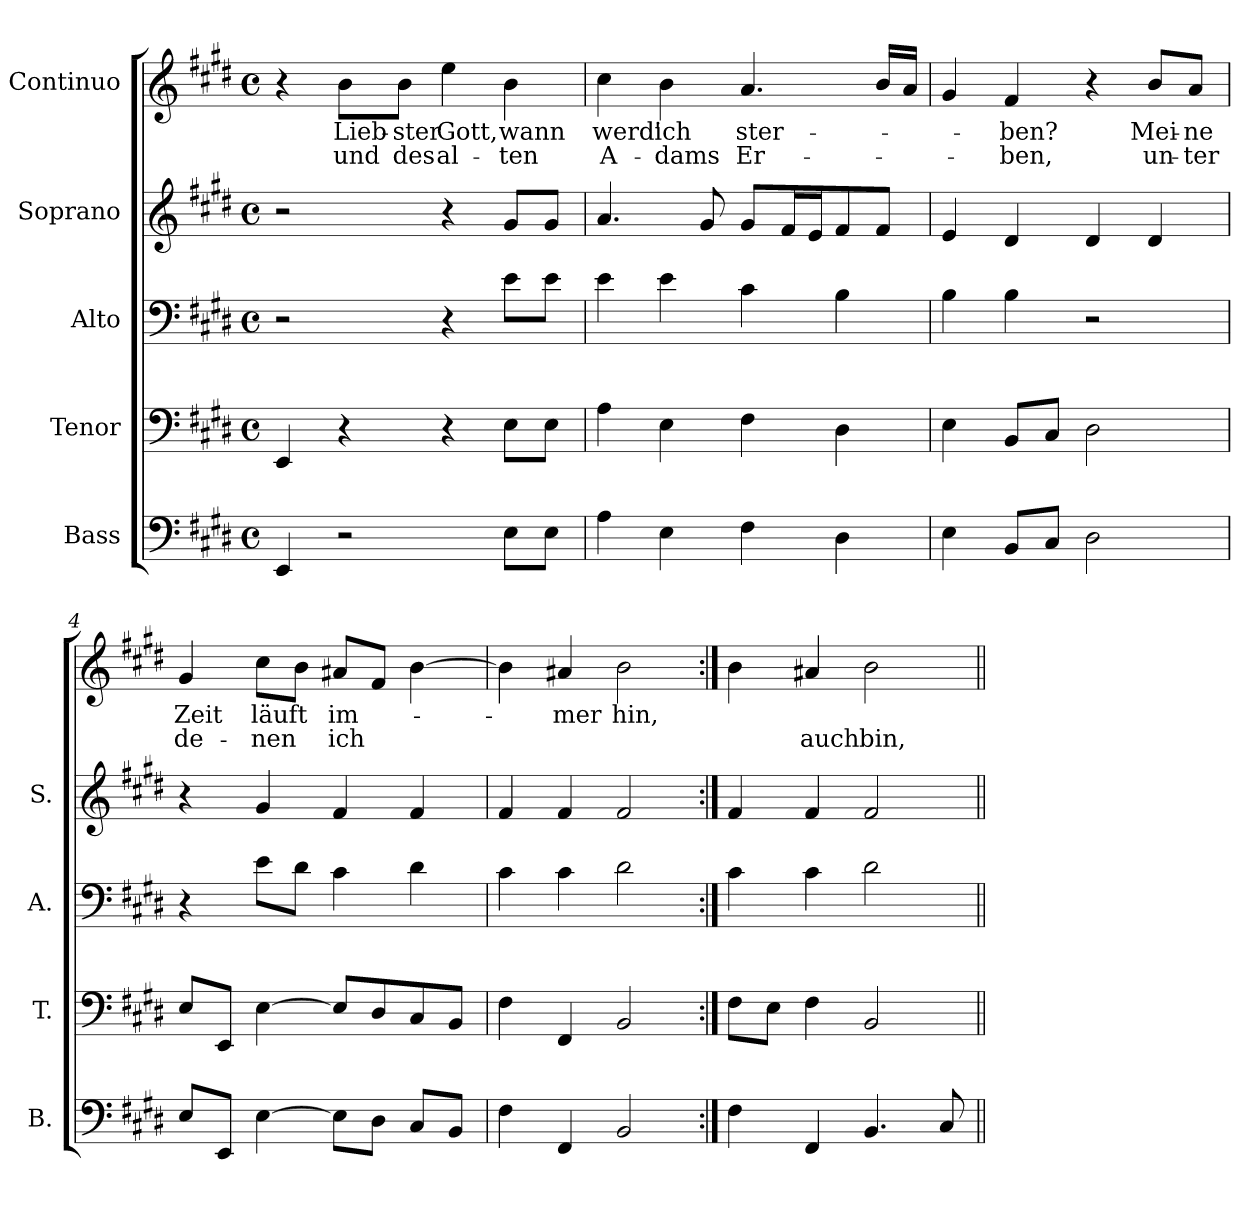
**kern	**kern	**kern	**kern	**kern	**text	**text
*part5	*part4	*part3	*part2	*part1	*part1	*part1
*staff5	*staff4	*staff3	*staff2	*staff1	*staff1	*staff1
*I"Bass	*I"Tenor	*I"Alto	*I"Soprano	*I"Continuo	*	*
*I'B.	*I'T.	*I'A.	*I'S.	*	*	*
*clefF4	*clefF4	*clefF4	*clefG2	*clefG2	*	*
*k[f#c#g#d#]	*k[f#c#g#d#]	*k[f#c#g#d#]	*k[f#c#g#d#]	*k[f#c#g#d#]	*	*
*E:	*E:	*E:	*E:	*E:	*	*
*M4/4	*M4/4	*M4/4	*M4/4	*M4/4	*	*
*met(c)	*met(c)	*met(c)	*met(c)	*met(c)	*	*
=1	=1	=1	=1	=1	=1	=1
4EE/	4EE/	2r	2r	4r	.	.
2r	4r	.	.	8b\L	Lieb-	und
.	.	.	.	8b\J	-ster	des
.	4r	4r	4r	4ee\	Gott,	al-
8E\L	8E\L	8e\L	8g#/L	4b\	wann	-ten
8E\J	8E\J	8e\J	8g#/J	.	.	.
=2	=2	=2	=2	=2	=2	=2
4A\	4A\	4e\	4.a/	4cc#\	werd'	A-
4E\	4E\	4e\	.	4b\	ich	-dams
.	.	.	8g#/	.	.	.
4F#\	4F#\	4c#\	8g#/L	4.a/	ster-	Er-
.	.	.	16f#/L	.	.	.
.	.	.	16e/J	.	.	.
4D#\	4D#\	4B\	8f#/	.	.	.
.	.	.	8f#/J	16b/LL	.	.
.	.	.	.	16a/JJ	.	.
=3	=3	=3	=3	=3	=3	=3
4E\	4E\	4B\	4e/	4g#/	.	.
8BB/L	8BB/L	4B\	4d#/	4f#/	-ben?	-ben,
8C#/J	8C#/J	.	.	.	.	.
2D#\	2D#\	2r	4d#/	4r	.	.
.	.	.	4d#/	8b/L	Mei-	un-
.	.	.	.	8a/J	-ne	-ter
=4	=4	=4	=4	=4	=4	=4
8E/L	8E/L	4r	4r	4g#/	Zeit	de-
8EE/J	8EE/J	.	.	.	.	.
[4E\	[4E\	8e\L	4g#/	8cc#\L	läuft	-nen
.	.	8d#\J	.	8b\J	.	.
8E\L]	8E/L]	4c#\	4f#/	8a#X/L	im-	ich
8D#\J	8D#/	.	.	8f#/J	.	.
8C#/L	8C#/	4d#\	4f#/	[4b\	.	.
8BB/J	8BB/J	.	.	.	.	.
=5	=5	=5	=5	=5	=5	=5
4F#\	4F#\	4c#\	4f#/	4b\]	.	.
4FF#/	4FF#/	4c#\	4f#/	4a#X/	-mer	.
2BB/	2BB/	2d#\	2f#/	2b\	hin,	.
!!LO:PB:g=z
=6:|!	=6:|!	=6:|!	=6:|!	=6:|!	=6:|!	=6:|!
4F#\	8F#\L	4c#\	4f#/	4b\	.	.
.	8E\J	.	.	.	.	.
4FF#/	4F#\	4c#\	4f#/	4a#X/	.	auch
4.BB/	2BB/	2d#\	2f#/	2b\	.	bin,
8C#/	.	.	.	.	.	.
=||	=||	=||	=||	=||	=||	=||
*-	*-	*-	*-	*-	*-	*-
